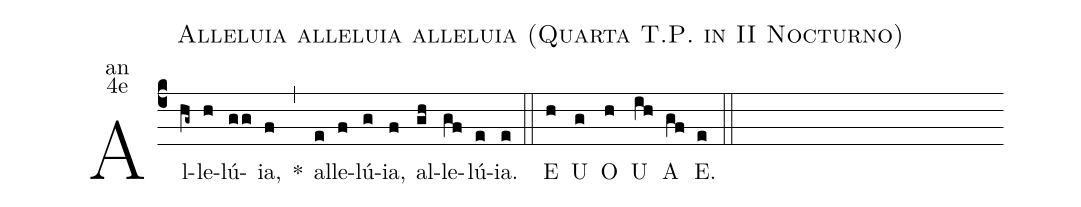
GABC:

name:Alleluia alleluia alleluia (Quarta T.P. in II Nocturno);
office-part:an;
mode:4e;
%%
(c4) Al(hg~)le(h)lú(gg)ia,(f) <sp>*</sp>(,) al(e)le(f)lú(g)ia,(f) al(gh)le(gf)lú(e)ia.(e) (::)
<eu>E(h) U(g) O(h) U(ih) A(gf) E.(e)  </eu>(::)
